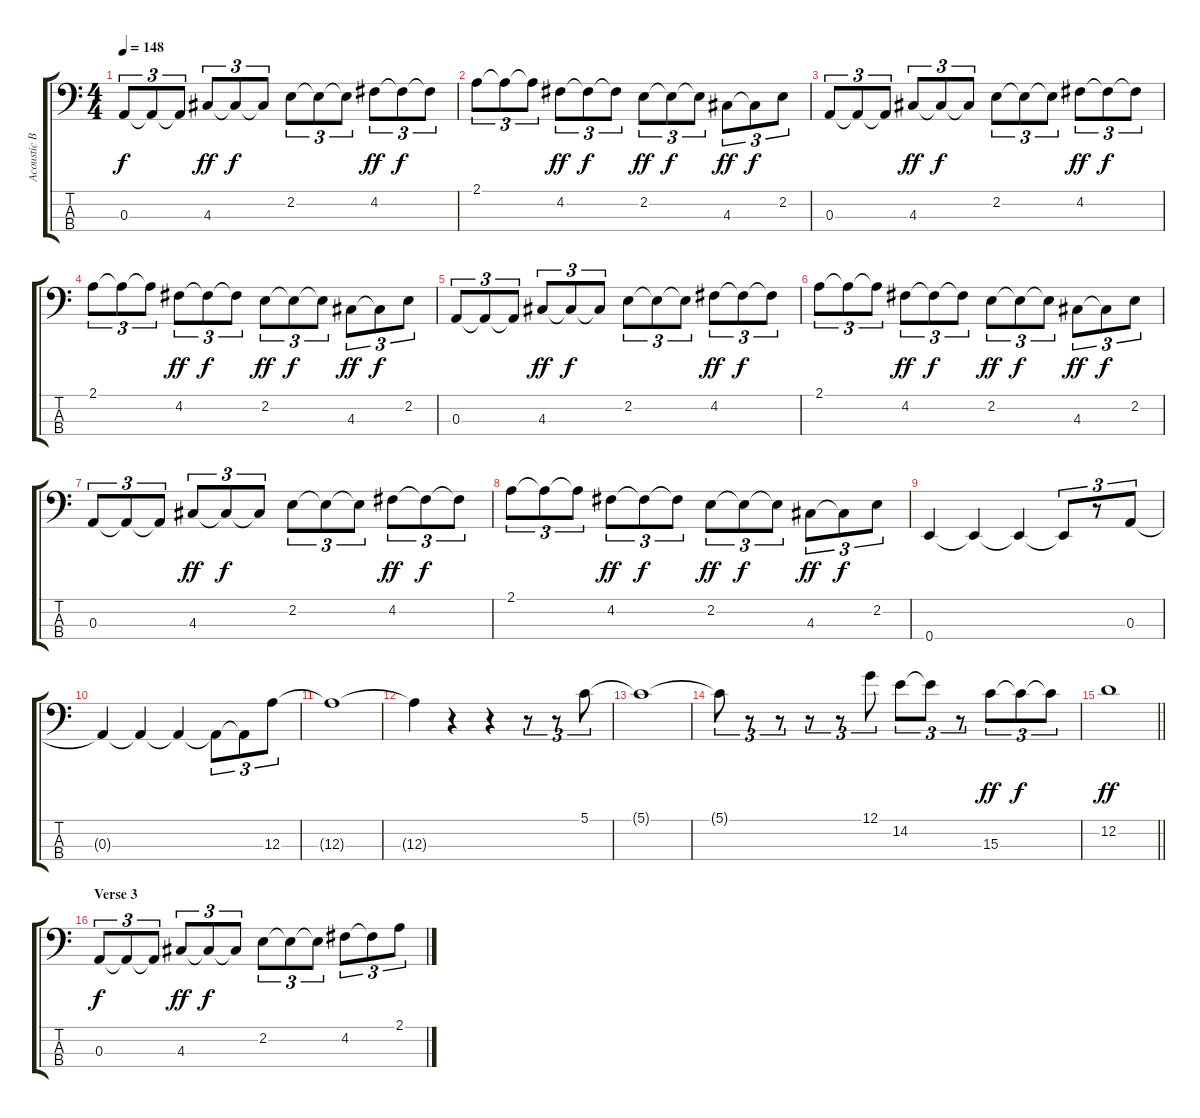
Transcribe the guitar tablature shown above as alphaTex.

\track ("Acoustic Bass" "Acoustic B") {instrument acousticbass}
\staff {score tabs}
\tuning (G2 D2 A1 E1) {hide}
\ts (4 4)
\tempo 148
\clef f4
\ks c
0.3.8{tu (3 2) dy f} 0.3{t}.8{tu (3 2)} 0.3{t}.8{tu (3 2)} 4.3.8{tu (3 2) dy ff} 4.3{t}.8{tu (3 2) dy f} 4.3{t}.8{tu (3 2)} 2.2.8{tu (3 2)} 2.2{t}.8{tu (3 2)} 2.2{t}.8{tu (3 2)} 4.2.8{tu (3 2) dy ff} 4.2{t}.8{tu (3 2) dy f} 4.2{t}.8{tu (3 2)} |
2.1.8{tu (3 2)} 2.1{t}.8{tu (3 2)} 2.1{t}.8{tu (3 2)} 4.2.8{tu (3 2) dy ff} 4.2{t}.8{tu (3 2) dy f} 4.2{t}.8{tu (3 2)} 2.2.8{tu (3 2) dy ff} 2.2{t}.8{tu (3 2) dy f} 2.2{t}.8{tu (3 2)} 4.3.8{tu (3 2) dy ff} 4.3{t}.8{tu (3 2) dy f} 2.2.8{tu (3 2)} |
0.3.8{tu (3 2)} 0.3{t}.8{tu (3 2)} 0.3{t}.8{tu (3 2)} 4.3.8{tu (3 2) dy ff} 4.3{t}.8{tu (3 2) dy f} 4.3{t}.8{tu (3 2)} 2.2.8{tu (3 2)} 2.2{t}.8{tu (3 2)} 2.2{t}.8{tu (3 2)} 4.2.8{tu (3 2) dy ff} 4.2{t}.8{tu (3 2) dy f} 4.2{t}.8{tu (3 2)} |
2.1.8{tu (3 2)} 2.1{t}.8{tu (3 2)} 2.1{t}.8{tu (3 2)} 4.2.8{tu (3 2) dy ff} 4.2{t}.8{tu (3 2) dy f} 4.2{t}.8{tu (3 2)} 2.2.8{tu (3 2) dy ff} 2.2{t}.8{tu (3 2) dy f} 2.2{t}.8{tu (3 2)} 4.3.8{tu (3 2) dy ff} 4.3{t}.8{tu (3 2) dy f} 2.2.8{tu (3 2)} |
0.3.8{tu (3 2)} 0.3{t}.8{tu (3 2)} 0.3{t}.8{tu (3 2)} 4.3.8{tu (3 2) dy ff} 4.3{t}.8{tu (3 2) dy f} 4.3{t}.8{tu (3 2)} 2.2.8{tu (3 2)} 2.2{t}.8{tu (3 2)} 2.2{t}.8{tu (3 2)} 4.2.8{tu (3 2) dy ff} 4.2{t}.8{tu (3 2) dy f} 4.2{t}.8{tu (3 2)} |
2.1.8{tu (3 2)} 2.1{t}.8{tu (3 2)} 2.1{t}.8{tu (3 2)} 4.2.8{tu (3 2) dy ff} 4.2{t}.8{tu (3 2) dy f} 4.2{t}.8{tu (3 2)} 2.2.8{tu (3 2) dy ff} 2.2{t}.8{tu (3 2) dy f} 2.2{t}.8{tu (3 2)} 4.3.8{tu (3 2) dy ff} 4.3{t}.8{tu (3 2) dy f} 2.2.8{tu (3 2)} |
0.3.8{tu (3 2)} 0.3{t}.8{tu (3 2)} 0.3{t}.8{tu (3 2)} 4.3.8{tu (3 2) dy ff} 4.3{t}.8{tu (3 2) dy f} 4.3{t}.8{tu (3 2)} 2.2.8{tu (3 2)} 2.2{t}.8{tu (3 2)} 2.2{t}.8{tu (3 2)} 4.2.8{tu (3 2) dy ff} 4.2{t}.8{tu (3 2) dy f} 4.2{t}.8{tu (3 2)} |
2.1.8{tu (3 2)} 2.1{t}.8{tu (3 2)} 2.1{t}.8{tu (3 2)} 4.2.8{tu (3 2) dy ff} 4.2{t}.8{tu (3 2) dy f} 4.2{t}.8{tu (3 2)} 2.2.8{tu (3 2) dy ff} 2.2{t}.8{tu (3 2) dy f} 2.2{t}.8{tu (3 2)} 4.3.8{tu (3 2) dy ff} 4.3{t}.8{tu (3 2) dy f} 2.2.8{tu (3 2)} |
0.4.4 0.4{t}.4 0.4{t}.4 0.4{t}.8{tu (3 2)} r.8{tu (3 2)} 0.3.8{tu (3 2)} |
0.3{t}.4 0.3{t}.4 0.3{t}.4 0.3{t}.8{tu (3 2)} 0.3{t}.8{tu (3 2)} 12.3.8{tu (3 2)} |
12.3{t}.1 |
12.3{t}.4 r.4 r.4 r.8{tu (3 2)} r.8{tu (3 2)} 5.1.8{tu (3 2)} |
5.1{t}.1 |
5.1{t}.8{tu (3 2)} r.8{tu (3 2)} r.8{tu (3 2)} r.8{tu (3 2)} r.8{tu (3 2)} 12.1.8{tu (3 2)} 14.2.8{tu (3 2)} 14.2{t}.8{tu (3 2)} r.8{tu (3 2)} 15.3.8{tu (3 2) dy ff} 15.3{t}.8{tu (3 2) dy f} 15.3{t}.8{tu (3 2)} |
\barLineRight lightlight
12.2.1{dy ff} |
\section ("" "Verse 3")
0.3.8{tu (3 2) dy f} 0.3{t}.8{tu (3 2)} 0.3{t}.8{tu (3 2)} 4.3.8{tu (3 2) dy ff} 4.3{t}.8{tu (3 2) dy f} 4.3{t}.8{tu (3 2)} 2.2.8{tu (3 2)} 2.2{t}.8{tu (3 2)} 2.2{t}.8{tu (3 2)} 4.2.8{tu (3 2)} 4.2{t}.8{tu (3 2)} 2.1.8{tu (3 2)}
